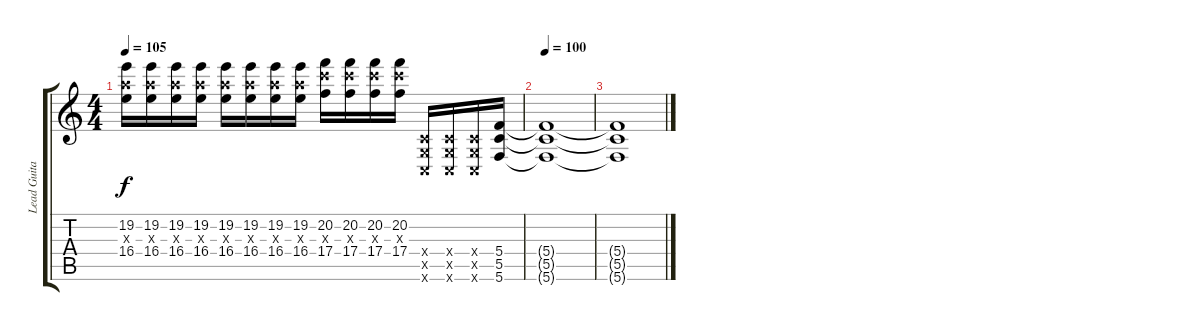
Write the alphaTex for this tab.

\track ("Lead Guitar - Bryan Monte Money" "Lead Guita") {instrument overdrivenguitar}
\staff {score tabs}
\tuning (D4 A3 F3 C3 G2 C2) {hide}
\ts (4 4)
\tempo 105
\clef g2
\ks c
(19.2 16.3{x} 16.4).16{dy f} (19.2 16.3{x} 16.4).16 (19.2 16.3{x} 16.4).16 (19.2 16.3{x} 16.4).16 (19.2 16.3{x} 16.4).16 (19.2 16.3{x} 16.4).16 (19.2 16.3{x} 16.4).16 (19.2 16.3{x} 16.4).16 (20.2 19.3{x} 17.4).16 (20.2 19.3{x} 17.4).16 (20.2 19.3{x} 17.4).16 (20.2 19.3{x} 17.4).16 (0.4{x} 0.5{x} 0.6{x}).16 (0.4{x} 0.5{x} 0.6{x}).16 (0.4{x} 0.5{x} 0.6{x}).16 (5.4 5.5 5.6).16 |
\tempo 100
(5.4{t} 5.5{t} 5.6{t}).1 |
(5.4{t} 5.5{t} 5.6{t}).1
